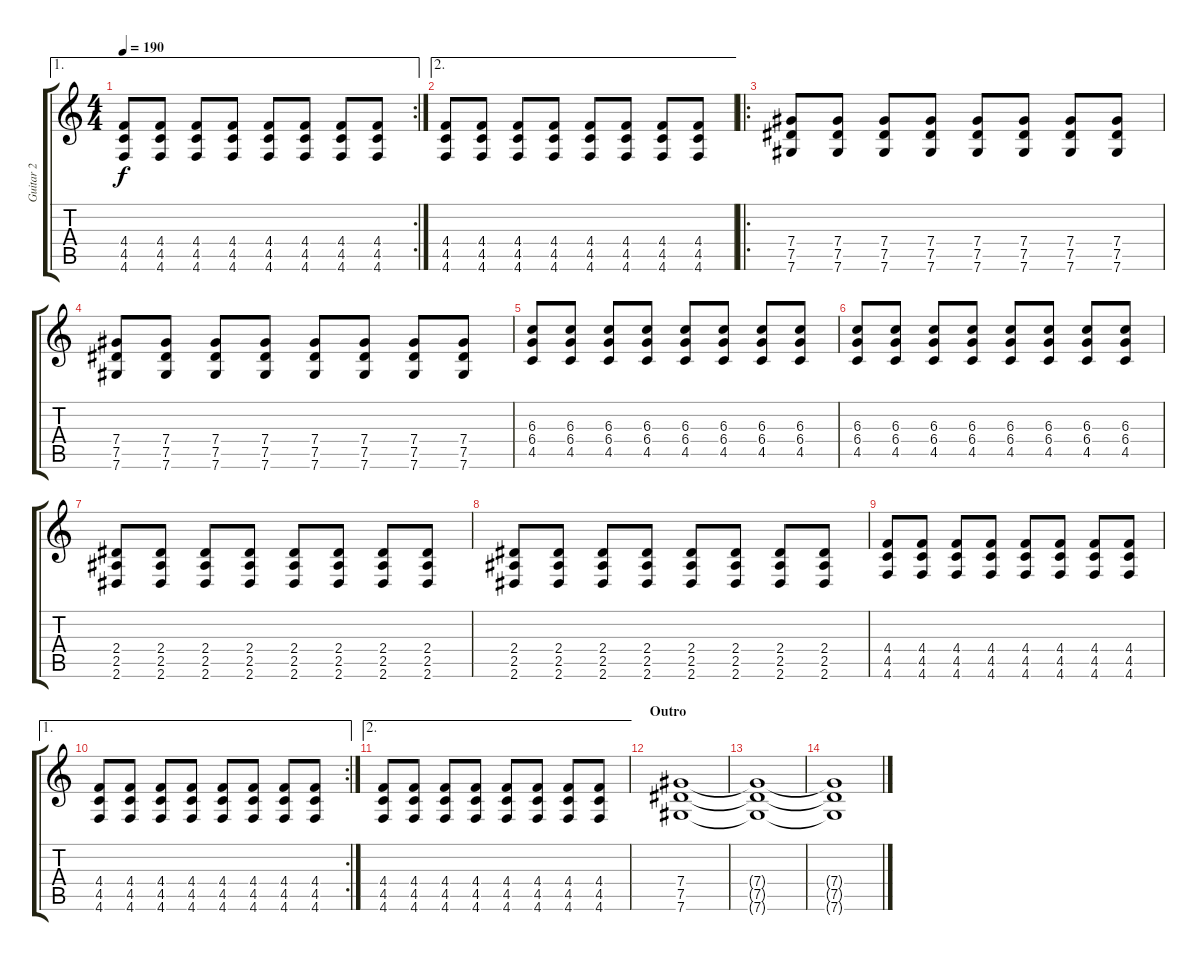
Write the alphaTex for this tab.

\track ("Guitar 2" "Guitar 2") {instrument distortionguitar}
\staff {score tabs}
\tuning (Eb4 Bb3 Gb3 Db3 Ab2 Db2) {hide}
\ae 1
\rc 2
\ts (4 4)
\tempo 190
\clef g2
\ks c
(4.4 4.5 4.6).8{dy f} (4.4 4.5 4.6).8 (4.4 4.5 4.6).8 (4.4 4.5 4.6).8 (4.4 4.5 4.6).8 (4.4 4.5 4.6).8 (4.4 4.5 4.6).8 (4.4 4.5 4.6).8 |
\ae 2
(4.4 4.5 4.6).8 (4.4 4.5 4.6).8 (4.4 4.5 4.6).8 (4.4 4.5 4.6).8 (4.4 4.5 4.6).8 (4.4 4.5 4.6).8 (4.4 4.5 4.6).8 (4.4 4.5 4.6).8 |
\ro
(7.4 7.5 7.6).8 (7.4 7.5 7.6).8 (7.4 7.5 7.6).8 (7.4 7.5 7.6).8 (7.4 7.5 7.6).8 (7.4 7.5 7.6).8 (7.4 7.5 7.6).8 (7.4 7.5 7.6).8 |
(7.4 7.5 7.6).8 (7.4 7.5 7.6).8 (7.4 7.5 7.6).8 (7.4 7.5 7.6).8 (7.4 7.5 7.6).8 (7.4 7.5 7.6).8 (7.4 7.5 7.6).8 (7.4 7.5 7.6).8 |
(6.3 6.4 4.5).8 (6.3 6.4 4.5).8 (6.3 6.4 4.5).8 (6.3 6.4 4.5).8 (6.3 6.4 4.5).8 (6.3 6.4 4.5).8 (6.3 6.4 4.5).8 (6.3 6.4 4.5).8 |
(6.3 6.4 4.5).8 (6.3 6.4 4.5).8 (6.3 6.4 4.5).8 (6.3 6.4 4.5).8 (6.3 6.4 4.5).8 (6.3 6.4 4.5).8 (6.3 6.4 4.5).8 (6.3 6.4 4.5).8 |
(2.4 2.5 2.6).8 (2.4 2.5 2.6).8 (2.4 2.5 2.6).8 (2.4 2.5 2.6).8 (2.4 2.5 2.6).8 (2.4 2.5 2.6).8 (2.4 2.5 2.6).8 (2.4 2.5 2.6).8 |
(2.4 2.5 2.6).8 (2.4 2.5 2.6).8 (2.4 2.5 2.6).8 (2.4 2.5 2.6).8 (2.4 2.5 2.6).8 (2.4 2.5 2.6).8 (2.4 2.5 2.6).8 (2.4 2.5 2.6).8 |
(4.4 4.5 4.6).8 (4.4 4.5 4.6).8 (4.4 4.5 4.6).8 (4.4 4.5 4.6).8 (4.4 4.5 4.6).8 (4.4 4.5 4.6).8 (4.4 4.5 4.6).8 (4.4 4.5 4.6).8 |
\ae 1
\rc 2
(4.4 4.5 4.6).8 (4.4 4.5 4.6).8 (4.4 4.5 4.6).8 (4.4 4.5 4.6).8 (4.4 4.5 4.6).8 (4.4 4.5 4.6).8 (4.4 4.5 4.6).8 (4.4 4.5 4.6).8 |
\ae 2
(4.4 4.5 4.6).8 (4.4 4.5 4.6).8 (4.4 4.5 4.6).8 (4.4 4.5 4.6).8 (4.4 4.5 4.6).8 (4.4 4.5 4.6).8 (4.4 4.5 4.6).8 (4.4 4.5 4.6).8 |
\section ("" "Outro")
(7.4 7.5 7.6).1{volume 0} |
(7.4{t} 7.5{t} 7.6{t}).1 |
(7.4{t} 7.5{t} 7.6{t}).1
